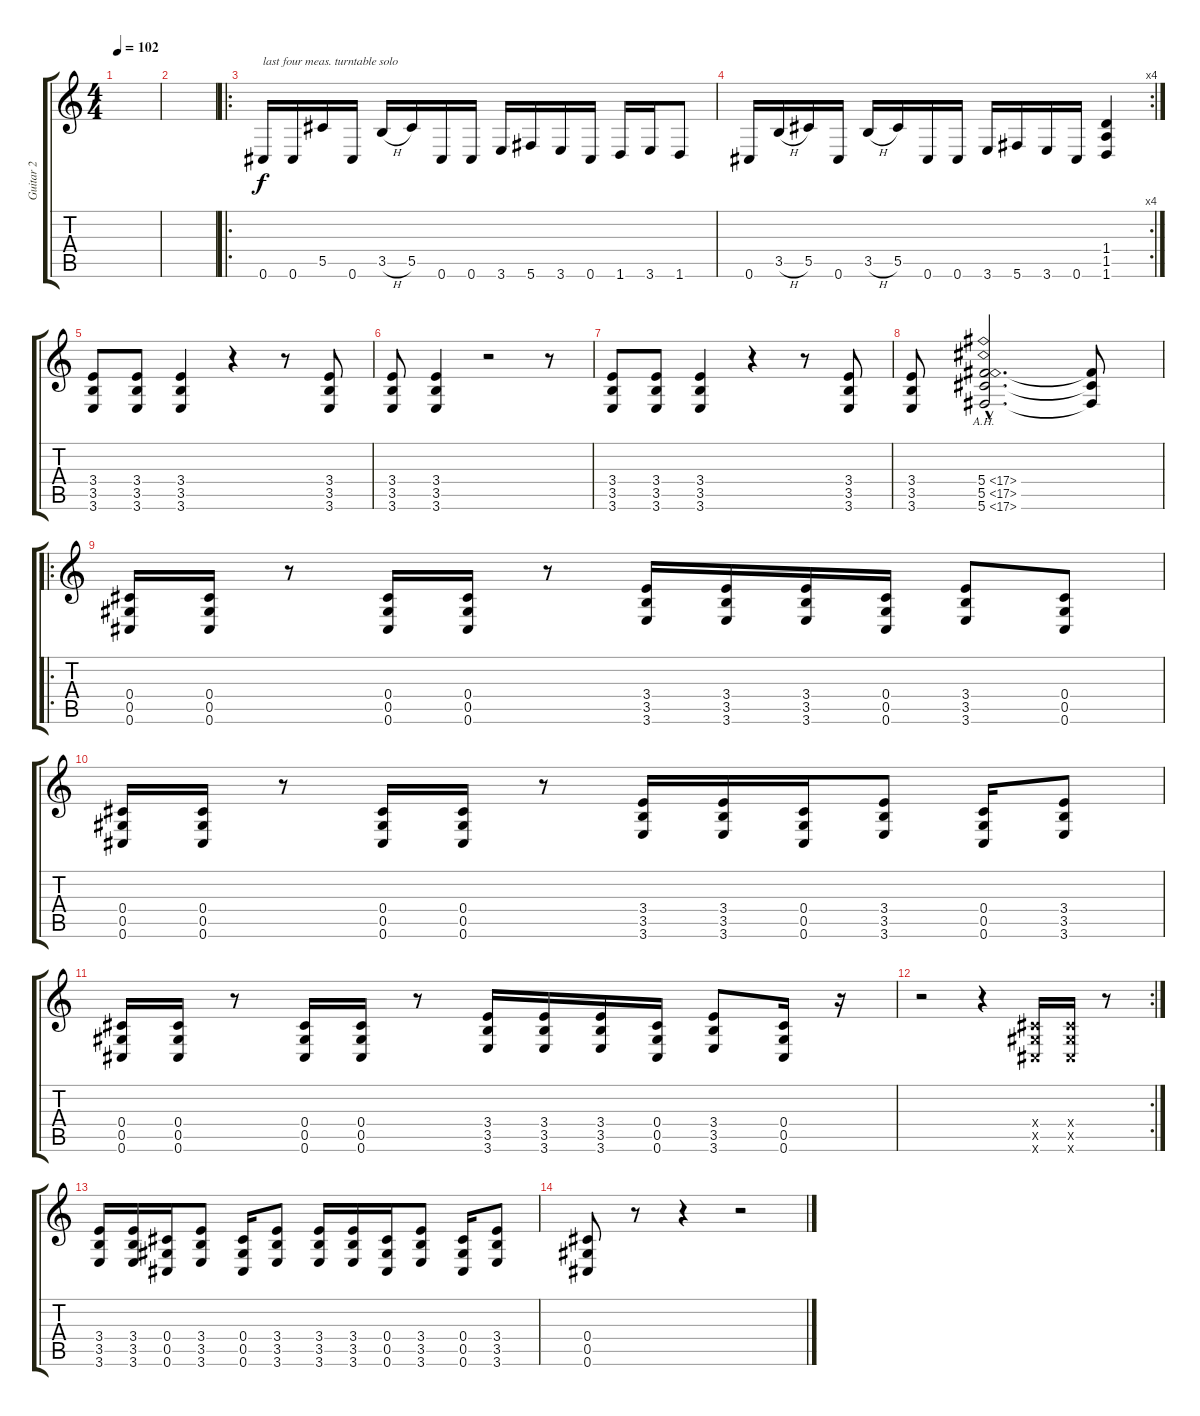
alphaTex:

\track ("Guitar 2" "Guitar 2") {instrument distortionguitar}
\staff {score tabs}
\tuning (Eb4 Bb3 Gb3 Db3 Ab2 Db2) {hide}
\ts (4 4)
\tempo 102
\clef g2
\ks c
|
|
\ro
0.6.16{txt "last four meas. turntable solo"} 0.6.16 5.5.16 0.6.16 3.5{h}.16 5.5.16 0.6.16 0.6.16 3.6.16 5.6.16 3.6.16 0.6.16 1.6.16 3.6.16 1.6.8 |
\rc 4
0.6.16 3.5{h}.16 5.5.16 0.6.16 3.5{h}.16 5.5.16 0.6.16 0.6.16 3.6.16 5.6.16 3.6.16 0.6.16 (1.4 1.5 1.6).4 |
(3.4 3.5 3.6).8 (3.4 3.5 3.6).8 (3.4 3.5 3.6).4 r.4 r.8 (3.4 3.5 3.6).8 |
(3.4 3.5 3.6).8 (3.4 3.5 3.6).4 r.2 r.8 |
(3.4 3.5 3.6).8 (3.4 3.5 3.6).8 (3.4 3.5 3.6).4 r.4 r.8 (3.4 3.5 3.6).8 |
(3.4 3.5 3.6).8 (5.4{ah 12 hac} 5.5{ah 12 hac} 5.6{ah 12 hac}).2{d} (5.4{t} 5.5{t} 5.6{t}).8 |
\ro
(0.4 0.5 0.6).16 (0.4 0.5 0.6).16 r.8 (0.4 0.5 0.6).16 (0.4 0.5 0.6).16 r.8 (3.4 3.5 3.6).16 (3.4 3.5 3.6).16 (3.4 3.5 3.6).16 (0.4 0.5 0.6).16 (3.4 3.5 3.6).8 (0.4 0.5 0.6).8 |
(0.4 0.5 0.6).16 (0.4 0.5 0.6).16 r.8 (0.4 0.5 0.6).16 (0.4 0.5 0.6).16 r.8 (3.4 3.5 3.6).16 (3.4 3.5 3.6).16 (0.4 0.5 0.6).16 (3.4 3.5 3.6).8 (0.4 0.5 0.6).16 (3.4 3.5 3.6).8 |
(0.4 0.5 0.6).16 (0.4 0.5 0.6).16 r.8 (0.4 0.5 0.6).16 (0.4 0.5 0.6).16 r.8 (3.4 3.5 3.6).16 (3.4 3.5 3.6).16 (3.4 3.5 3.6).16 (0.4 0.5 0.6).16 (3.4 3.5 3.6).8 (0.4 0.5 0.6).16 r.16 |
\rc 2
r.2 r.4 (0.4{x} 0.5{x} 0.6{x}).16 (0.4{x} 0.5{x} 0.6{x}).16 r.8 |
(3.4 3.5 3.6).16 (3.4 3.5 3.6).16 (0.4 0.5 0.6).16 (3.4 3.5 3.6).8 (0.4 0.5 0.6).16 (3.4 3.5 3.6).8 (3.4 3.5 3.6).16 (3.4 3.5 3.6).16 (0.4 0.5 0.6).16 (3.4 3.5 3.6).8 (0.4 0.5 0.6).16 (3.4 3.5 3.6).8 |
(0.4 0.5 0.6).8 r.8 r.4 r.2
